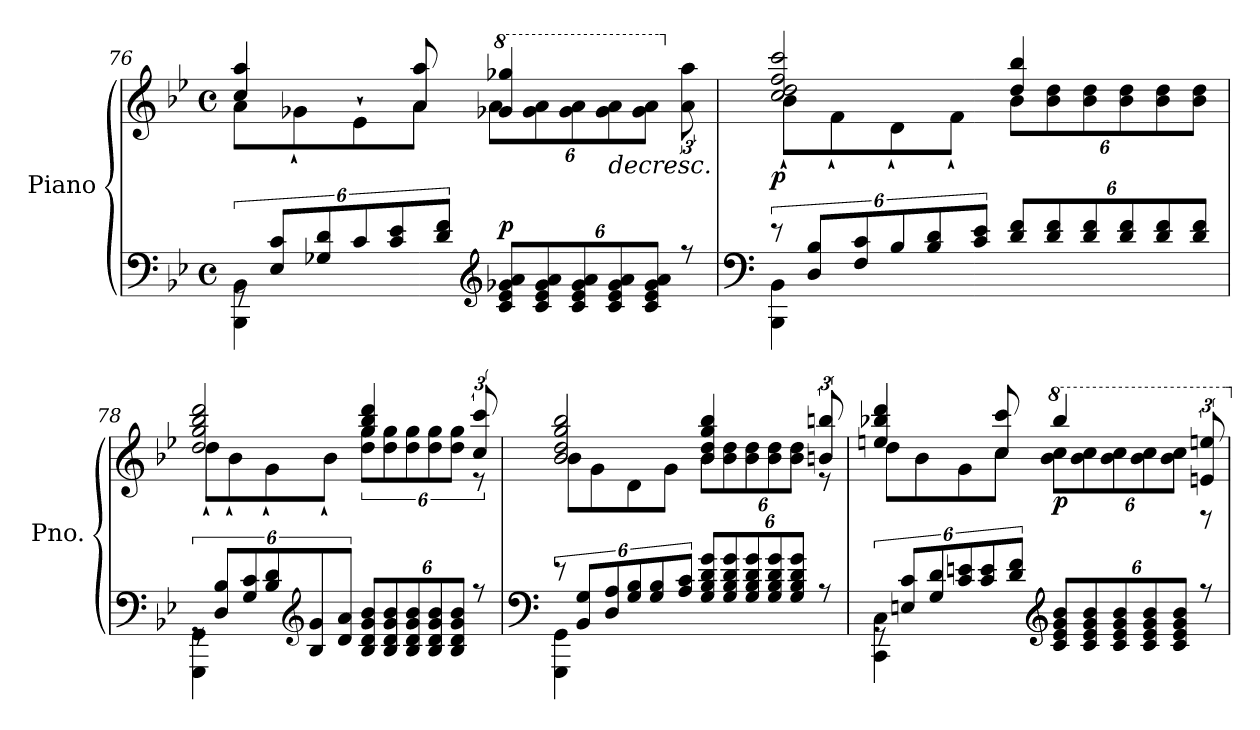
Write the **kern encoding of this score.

**kern	**kern	**dynam
*part1	*part1	*part1
*staff2	*staff1	*staff1/2
*I"Piano	*	*
*I'Pno.	*	*
*clefF4	*clefG2	*
*k[b-e-]	*k[b-e-]	*
*M4/4	*M4/4	*
*met(c)	*met(c)	*
*MM100	*MM100	*
=76	=76	=76
*^	*^	*
4BBB-\ 4BB-\	12rGG	4cc/ 4aa/	8a\L	.
.	12E-/ 12c/L	.	.	.
.	.	.	8g-X`\	.
.	12G-X/ 12d/	.	.	.
*	*Xbrackettup	*	*	*
4rGGyy	12c/	8ryy	8e-`\	.
.	12c/ 12e-/	.	.	.
.	.	8a/ 8aa/	8a\J	.
.	12d/ 12f/J	.	.	]
*clefG2	*	*	*	*
*	*	*8va	*	*
*	*	*	*Xbrackettup	*
*	*	*MM90	*	*
!	!	!	!	!LO:DY:a=2
2reyy	12c/ 12e-/ 12g-X/ 12a/L	4gg-X/ 4ggg-X/	12aa\L	p
*	*	*MM95	*	*
.	12c/ 12e-/ 12g-/ 12a/	.	12gg-\ 12aa\	.
.	12c/ 12e-/ 12g-/ 12a/	.	12gg-\ 12aa\	.
*	*brackettup	*brackettup	*	*
!	!	!	!	!LO:HP:b
.	12c/ 12e-/ 12g-/ 12a/	6rffyy	12gg-\ 12aa\	>
.	12c/ 12e-/ 12g-/ 12a/J	.	12gg-\ 12aa\J	.
*	*	*X8va	*	*
.	12rff	12a\ 12aa\	12ryy	.
=77	=77	=77	=77	=77
*clefF4	*	*	*	*
*	*	*MM100	*	*
!	!	!	!	!LO:DY:b
4BBB-\ 4BB-\	12re	2cc/ 2dd/ 2ff/ 2ccc/	8b-`\L	p
.	12D/ 12B-/L	.	.	.
.	.	.	8f`\	.
.	12F/ 12c/	.	.	.
*	*Xbrackettup	*	*	*
4rGGyy	12B-/	.	8d`\	.
.	12B-/ 12d/	.	.	.
.	.	.	8f`\J	.
.	12c/ 12e-/J	.	.	.
*	*	*	*Xbrackettup	*
*	*	*MM90	*	*
2rGGyy	12d/ 12f/L	4dd/ 4bb-/	12b-\L	.
*	*	*MM95	*	*
.	12d/ 12f/	.	12b-\ 12dd\	.
.	12d/ 12f/	.	12b-\ 12dd\	.
.	12d/ 12f/	4rffyy	12b-\ 12dd\	.
.	12d/ 12f/	.	12b-\ 12dd\	.
.	12d/ 12f/J	.	12b-\ 12dd\J	.
!!LO:LB:g=z	!!
=78	=78	=78	=78	=78
*	*brackettup	*	*	*
*	*	*MM100	*	*
4GGG\ 4GG\	12rGG	2dd/ 2gg/ 2bb-/ 2ddd/	8dd`\L	.
.	12D/ 12B-/L	.	.	.
.	.	.	8b-`\	.
.	12G/ 12c/	.	.	.
*	*Xbrackettup	*	*	*
4rGGyy	12B-/ 12d/	.	8g`\	.
*clefG2	*	*	*	*
.	12B-/ 12g/	.	.	.
.	.	.	8b-`\J	.
.	12d/ 12a/J	.	.	.
*	*	*MM90	*	*
2rffyy	12B-/ 12d/ 12g/ 12b-/L	4gg/ 4bb-/ 4ddd/	12dd\ 12gg\L	.
*	*	*MM95	*	*
.	12B-/ 12d/ 12g/ 12b-/	.	12dd\ 12gg\	.
.	12B-/ 12d/ 12g/ 12b-/	.	12dd\ 12gg\	.
*	*brackettup	*brackettup	*	*
.	12B-/ 12d/ 12g/ 12b-/	6rffyy	12dd\ 12gg\	.
.	12B-/ 12d/ 12g/ 12b-/J	.	12dd\ 12gg\J	.
.	12rff	12cc/ 12ccc/	12r	.
=79	=79	=79	=79	=79
*clefF4	*	*	*	*
*	*	*MM100	*	*
4GGG\ 4GG\	12re	2b-/ 2dd/ 2gg/ 2bb-/	8b-\L	.
.	12BB-/ 12G/L	.	.	.
.	.	.	8g\	.
.	12D/ 12A/	.	.	.
*	*Xbrackettup	*	*	*
4rGGyy	12G/ 12B-/	.	8d\	.
.	12G/ 12B-/	.	.	.
.	.	.	8g\J	.
.	12A/ 12c/J	.	.	.
*	*	*	*Xbrackettup	*
*	*	*MM90	*	*
2rGGyy	12G/ 12B-/ 12d/ 12g/L	4b-/ 4dd/ 4gg/ 4bb-/	12b-\L	.
*	*	*MM95	*	*
.	12G/ 12B-/ 12d/ 12g/	.	12b-\ 12dd\	.
.	12G/ 12B-/ 12d/ 12g/	.	12b-\ 12dd\	.
*	*brackettup	*brackettup	*	*
.	12G/ 12B-/ 12d/ 12g/	6rffyy	12b-\ 12dd\	.
.	12G/ 12B-/ 12d/ 12g/J	.	12b-\ 12dd\J	.
.	12rA	12bn/ 12bbn/	12r	.
!!LO:LB:g=z	!!
=80	=80	=80	=80	=80
*	*	*MM100	*	*
4CC\ 4C\	12rGG	4een/ 4bb-X/ 4ddd/	8dd\L	.
.	12En/ 12c/L	.	.	.
.	.	.	8b-\	.
.	12G/ 12d/	.	.	.
*	*Xbrackettup	*	*	*
4rGGyy	12c/ 12en/	8ryy	8g\	.
.	12c/ 12e/	.	.	.
.	.	8cc/ 8ccc/	8cc\J	.
.	12d/ 12f/J	.	.	.
*clefG2	*	*	*	*
*	*	*8va	*	*
*	*	*	*Xbrackettup	*
*	*	*MM90	*	*
!	!	!	!	!LO:DY:b
2reyy	12c/ 12e/ 12g/ 12b-/L	4bbb-/	12bb-\ 12ccc\L	p
*	*	*MM95	*	*
.	12c/ 12e/ 12g/ 12b-/	.	12bb-\ 12ccc\	.
.	12c/ 12e/ 12g/ 12b-/	.	12bb-\ 12ccc\	.
*	*brackettup	*brackettup	*	*
.	12c/ 12e/ 12g/ 12b-/	6rffyy	12bb-\ 12ccc\	.
.	12c/ 12e/ 12g/ 12b-/J	.	12bb-\ 12ccc\J	.
.	12rff	12ee/ 12eeen/	12re	.
*	*	*X8va	*	*
*v	*v	*	*	*
*	*v	*v	*
=	=	=
*-	*-	*-
